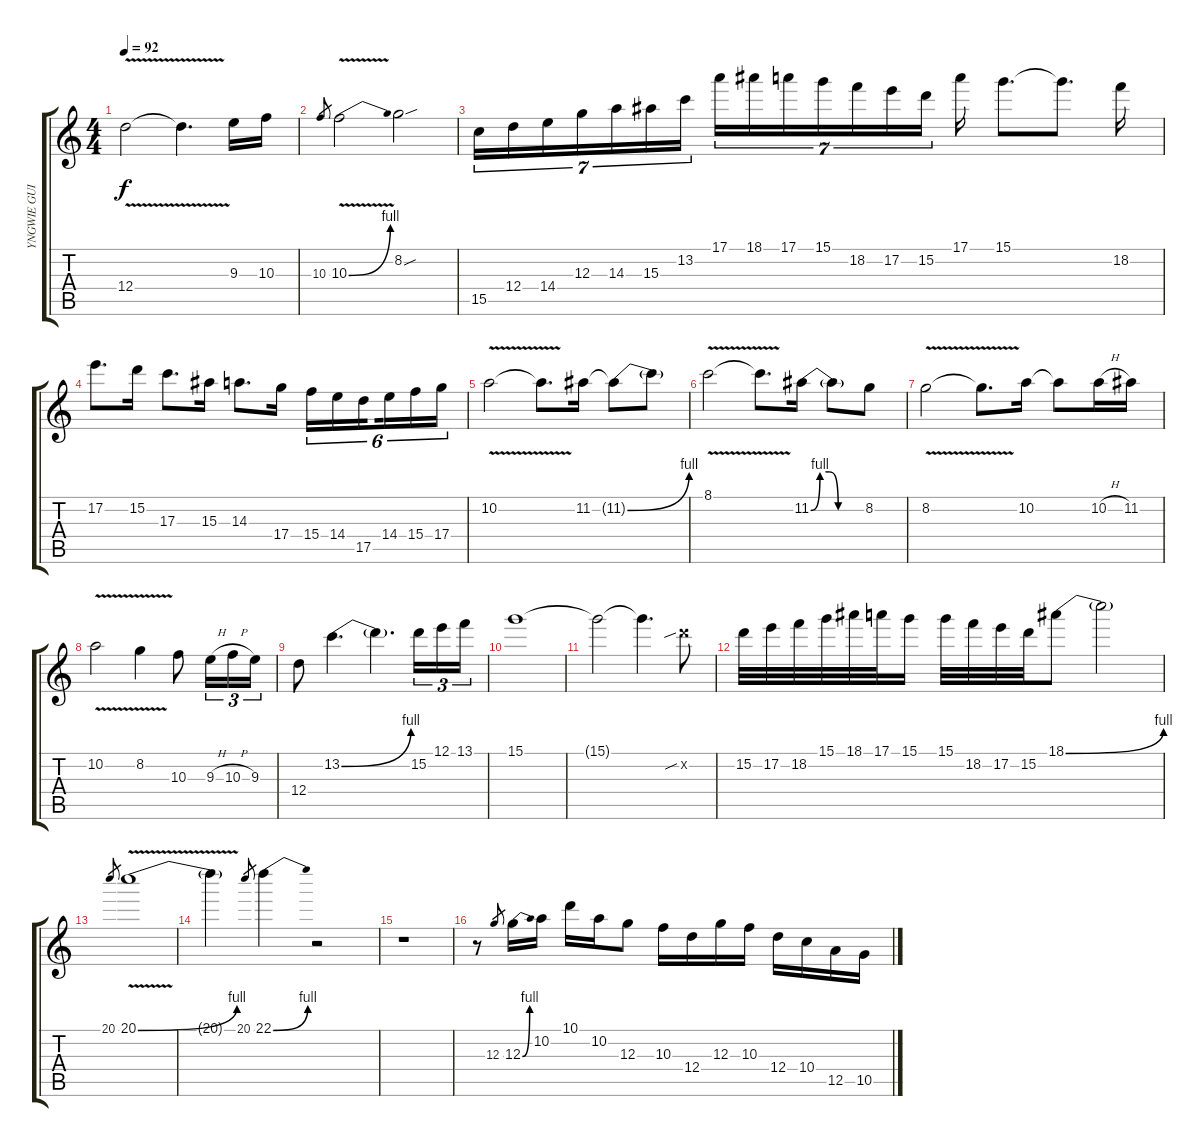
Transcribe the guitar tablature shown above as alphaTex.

\track ("YNGWIE GUITAR 2" "YNGWIE GUI") {instrument overdrivenguitar}
\staff {score tabs}
\tuning (E4 B3 G3 D3 A2 E2) {hide}
\ts (4 4)
\tempo 92
\clef g2
\ks c
12.4{v}.2{dy f} 12.4{t}.4{d} 9.3.16 10.3.16 |
10.3.8{gr} 10.3{be (bend 0 0 60 4) v}.2 8.2{sou}.2 |
15.5.16{tu (7 4)} 12.4.16{tu (7 4)} 14.4.16{tu (7 4)} 12.3.16{tu (7 4)} 14.3.16{tu (7 4)} 15.3.16{tu (7 4)} 13.2.16{tu (7 4)} 17.1.16{tu (7 4)} 18.1.16{tu (7 4)} 17.1.16{tu (7 4)} 15.1.16{tu (7 4)} 18.2.16{tu (7 4)} 17.2.16{tu (7 4)} 15.2.16{tu (7 4)} 17.1.16 15.1.8{d} 15.1{t}.8{d} 18.2.16 |
17.2.8{d} 15.2.16 17.3.8{d} 15.3.16 14.3.8{d} 17.4.16 15.4.16{tu (6 4)} 14.4.16{tu (6 4)} 17.5.16{tu (6 4) beam splitsecondary} 14.4.16{tu (6 4)} 15.4.16{tu (6 4)} 17.4.16{tu (6 4)} |
10.2{v}.2 10.2{t}.8{d} 11.2.16 11.2{be (bend 0 0 60 4) t}.8 11.2{t}.8 |
8.1{v}.2 8.1{t}.8{d} 11.2{be (custom 0 0 10 4 20 4 30 0 60 0)}.16 11.2{t}.8 8.2.8 |
8.2{v}.2 8.2{t}.8{d} 10.2.16 10.2{t}.8 10.2{h}.16 11.2.16 |
10.2{v}.2 8.2{v}.4 10.3.8 9.3{h}.16{tu (3 2)} 10.3{h}.16{tu (3 2)} 9.3.16{tu (3 2)} |
12.4.8 13.2{be (bend 0 0 60 4)}.4{d} 13.2{t}.4{d} 15.2.16{tu (3 2)} 12.1.16{tu (3 2)} 13.1.16{tu (3 2)} |
15.1.1 |
15.1{t}.2 15.1{t}.4{d} 15.2{sib x}.8 |
15.2.32 17.2.32 18.2.32 15.1.32 18.1.32 17.1.32 15.1.16 15.1.32 18.2.32 17.2.32 15.2.32 18.1{be (bend 0 0 60 4)}.8 18.1{t}.2 |
20.1.8{gr} 20.1{be (bend 0 0 60 4) v}.1 |
20.1{t}.4 20.1.8{gr} 22.1{be (bend 0 0 60 4)}.4 r.2 |
r.1 |
r.8 12.3.8{gr} 12.3{be (bend 0 0 60 4)}.16 10.2.16 10.1.16 10.2.16 12.3.8 10.3.16 12.4.16 12.3.16 10.3.16 12.4.16 10.4.16 12.5.16 10.5.16
